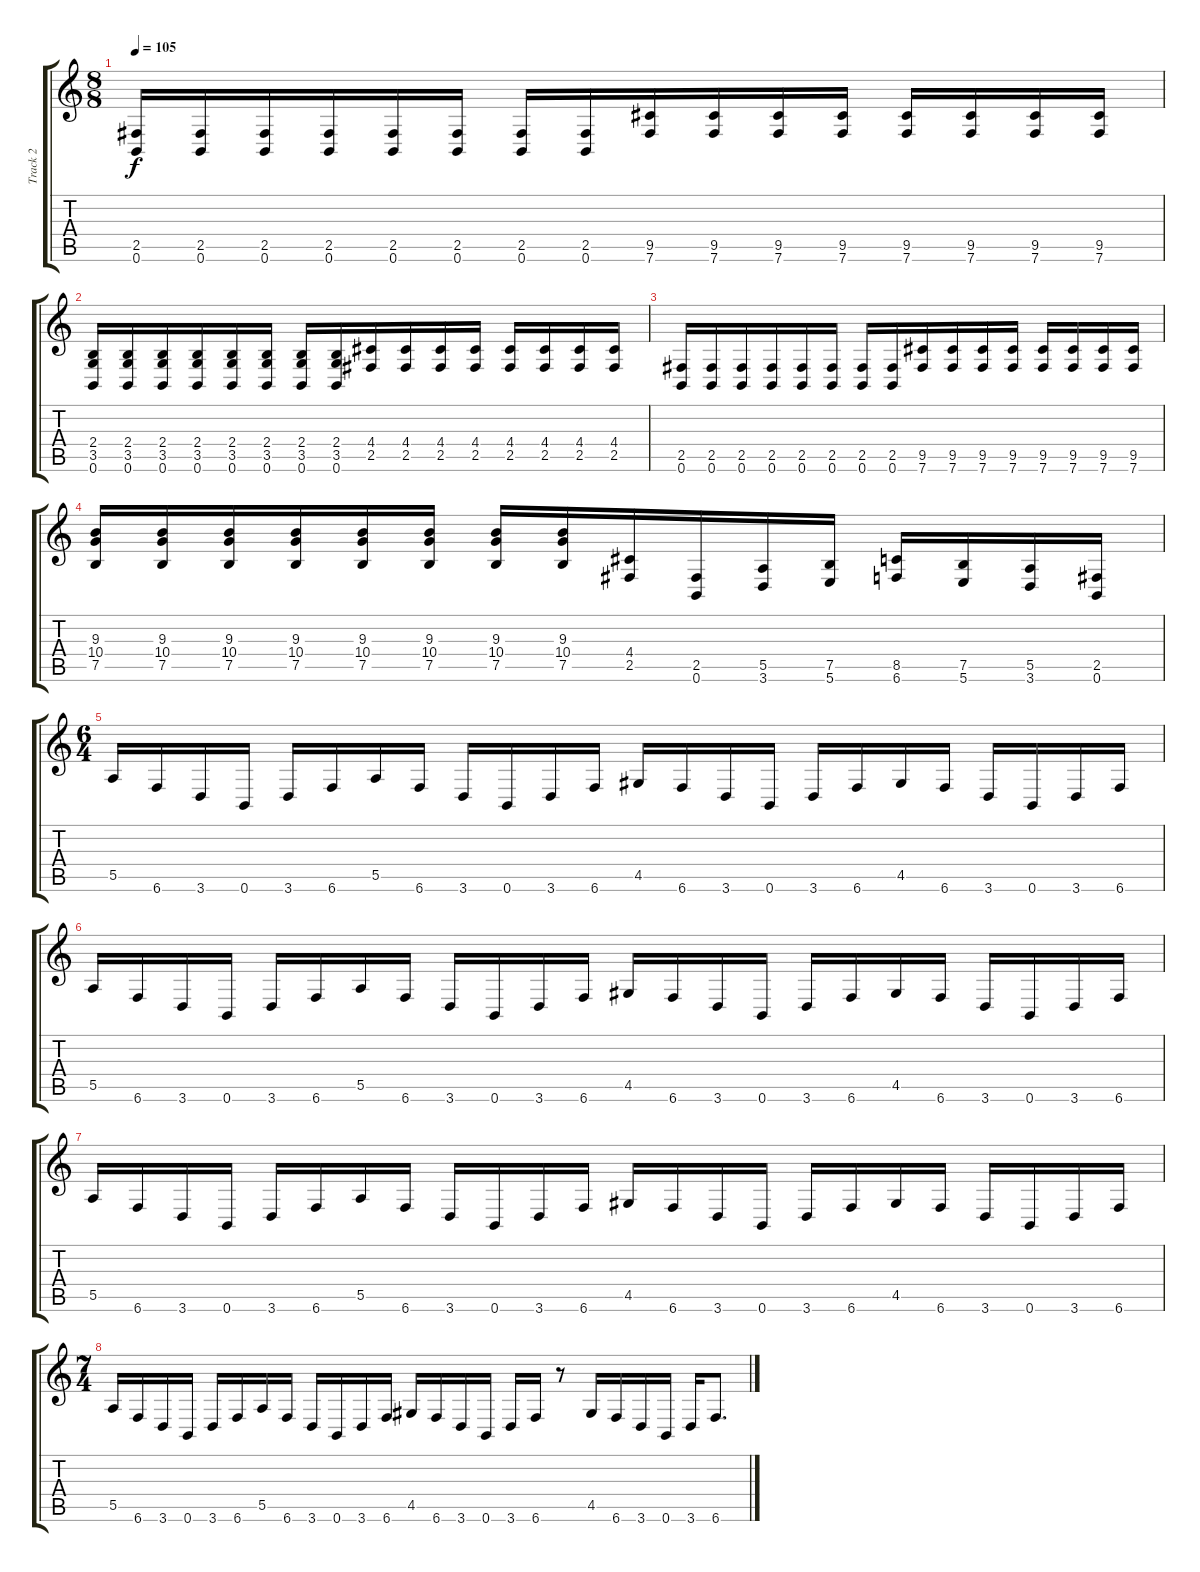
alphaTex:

\track ("Track 2" "Track 2") {instrument distortionguitar}
\staff {score tabs}
\tuning (B3 Gb3 D3 A2 E2 B1) {hide}
\ts (8 8)
\tempo 105
\clef g2
\ks c
(2.5 0.6).16{dy f} (2.5 0.6).16 (2.5 0.6).16 (2.5 0.6).16 (2.5 0.6).16 (2.5 0.6).16 (2.5 0.6).16 (2.5 0.6).16 (9.5 7.6).16 (9.5 7.6).16 (9.5 7.6).16 (9.5 7.6).16 (9.5 7.6).16 (9.5 7.6).16 (9.5 7.6).16 (9.5 7.6).16 |
(2.4 3.5 0.6).16 (2.4 3.5 0.6).16 (2.4 3.5 0.6).16 (2.4 3.5 0.6).16 (2.4 3.5 0.6).16 (2.4 3.5 0.6).16 (2.4 3.5 0.6).16 (2.4 3.5 0.6).16 (4.4 2.5).16 (4.4 2.5).16 (4.4 2.5).16 (4.4 2.5).16 (4.4 2.5).16 (4.4 2.5).16 (4.4 2.5).16 (4.4 2.5).16 |
(2.5 0.6).16 (2.5 0.6).16 (2.5 0.6).16 (2.5 0.6).16 (2.5 0.6).16 (2.5 0.6).16 (2.5 0.6).16 (2.5 0.6).16 (9.5 7.6).16 (9.5 7.6).16 (9.5 7.6).16 (9.5 7.6).16 (9.5 7.6).16 (9.5 7.6).16 (9.5 7.6).16 (9.5 7.6).16 |
(9.3 10.4 7.5).16 (9.3 10.4 7.5).16 (9.3 10.4 7.5).16 (9.3 10.4 7.5).16 (9.3 10.4 7.5).16 (9.3 10.4 7.5).16 (9.3 10.4 7.5).16 (9.3 10.4 7.5).16 (4.4 2.5).16 (2.5 0.6).16 (5.5 3.6).16 (7.5 5.6).16 (8.5 6.6).16 (7.5 5.6).16 (5.5 3.6).16 (2.5 0.6).16 |
\ts (6 4)
5.5.16 6.6.16 3.6.16 0.6.16 3.6.16 6.6.16 5.5.16 6.6.16 3.6.16 0.6.16 3.6.16 6.6.16 4.5.16 6.6.16 3.6.16 0.6.16 3.6.16 6.6.16 4.5.16 6.6.16 3.6.16 0.6.16 3.6.16 6.6.16 |
5.5.16 6.6.16 3.6.16 0.6.16 3.6.16 6.6.16 5.5.16 6.6.16 3.6.16 0.6.16 3.6.16 6.6.16 4.5.16 6.6.16 3.6.16 0.6.16 3.6.16 6.6.16 4.5.16 6.6.16 3.6.16 0.6.16 3.6.16 6.6.16 |
5.5.16 6.6.16 3.6.16 0.6.16 3.6.16 6.6.16 5.5.16 6.6.16 3.6.16 0.6.16 3.6.16 6.6.16 4.5.16 6.6.16 3.6.16 0.6.16 3.6.16 6.6.16 4.5.16 6.6.16 3.6.16 0.6.16 3.6.16 6.6.16 |
\ts (7 4)
5.5.16 6.6.16 3.6.16 0.6.16 3.6.16 6.6.16 5.5.16 6.6.16 3.6.16 0.6.16 3.6.16 6.6.16 4.5.16 6.6.16 3.6.16 0.6.16 3.6.16 6.6.16 r.8 4.5.16 6.6.16 3.6.16 0.6.16 3.6.16 6.6.8{d}
